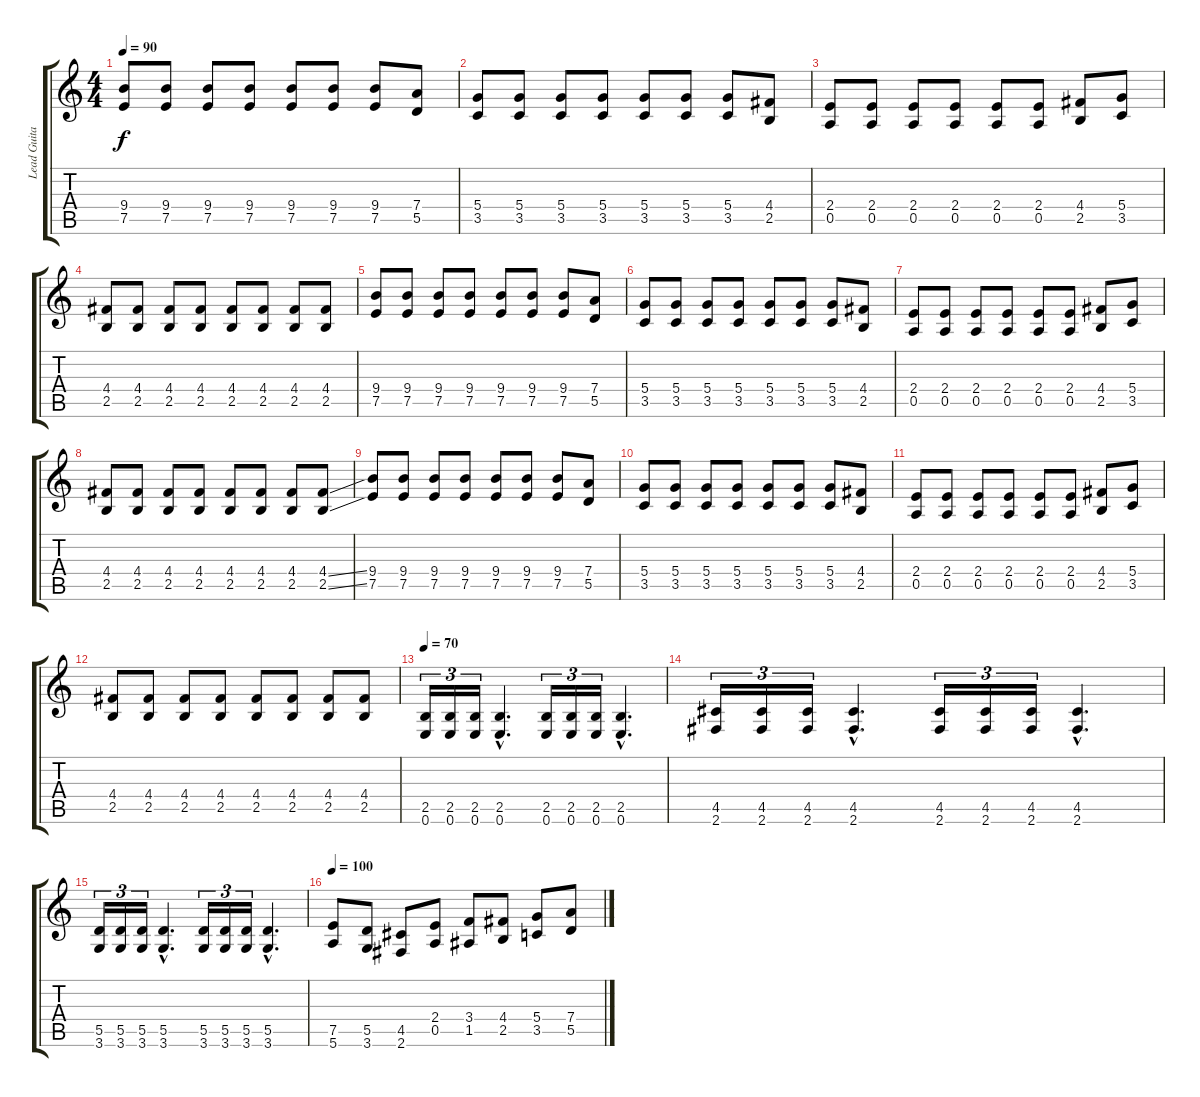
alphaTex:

\track ("Lead Guitar I" "Lead Guita") {instrument overdrivenguitar}
\staff {score tabs}
\tuning (E4 B3 G3 D3 A2 E2) {hide}
\ts (4 4)
\tempo 90
\clef g2
\ks c
(9.4 7.5).8{dy f} (9.4 7.5).8 (9.4 7.5).8 (9.4 7.5).8 (9.4 7.5).8 (9.4 7.5).8 (9.4 7.5).8 (7.4 5.5).8 |
(5.4 3.5).8 (5.4 3.5).8 (5.4 3.5).8 (5.4 3.5).8 (5.4 3.5).8 (5.4 3.5).8 (5.4 3.5).8 (4.4 2.5).8 |
(2.4 0.5).8 (2.4 0.5).8 (2.4 0.5).8 (2.4 0.5).8 (2.4 0.5).8 (2.4 0.5).8 (4.4 2.5).8 (5.4 3.5).8 |
(4.4 2.5).8 (4.4 2.5).8 (4.4 2.5).8 (4.4 2.5).8 (4.4 2.5).8 (4.4 2.5).8 (4.4 2.5).8 (4.4 2.5).8 |
(9.4 7.5).8 (9.4 7.5).8 (9.4 7.5).8 (9.4 7.5).8 (9.4 7.5).8 (9.4 7.5).8 (9.4 7.5).8 (7.4 5.5).8 |
(5.4 3.5).8 (5.4 3.5).8 (5.4 3.5).8 (5.4 3.5).8 (5.4 3.5).8 (5.4 3.5).8 (5.4 3.5).8 (4.4 2.5).8 |
(2.4 0.5).8 (2.4 0.5).8 (2.4 0.5).8 (2.4 0.5).8 (2.4 0.5).8 (2.4 0.5).8 (4.4 2.5).8 (5.4 3.5).8 |
(4.4 2.5).8 (4.4 2.5).8 (4.4 2.5).8 (4.4 2.5).8 (4.4 2.5).8 (4.4 2.5).8 (4.4 2.5).8 (4.4{ss} 2.5{ss}).8 |
(9.4 7.5).8 (9.4 7.5).8 (9.4 7.5).8 (9.4 7.5).8 (9.4 7.5).8 (9.4 7.5).8 (9.4 7.5).8 (7.4 5.5).8 |
(5.4 3.5).8 (5.4 3.5).8 (5.4 3.5).8 (5.4 3.5).8 (5.4 3.5).8 (5.4 3.5).8 (5.4 3.5).8 (4.4 2.5).8 |
(2.4 0.5).8 (2.4 0.5).8 (2.4 0.5).8 (2.4 0.5).8 (2.4 0.5).8 (2.4 0.5).8 (4.4 2.5).8 (5.4 3.5).8 |
(4.4 2.5).8 (4.4 2.5).8 (4.4 2.5).8 (4.4 2.5).8 (4.4 2.5).8 (4.4 2.5).8 (4.4 2.5).8 (4.4 2.5).8 |
\tempo 70
(2.5 0.6).16{tu (3 2)} (2.5 0.6).16{tu (3 2)} (2.5 0.6).16{tu (3 2)} (2.5{hac} 0.6{hac}).4{d} (2.5 0.6).16{tu (3 2)} (2.5 0.6).16{tu (3 2)} (2.5 0.6).16{tu (3 2)} (2.5{hac} 0.6{hac}).4{d} |
(4.5 2.6).16{tu (3 2)} (4.5 2.6).16{tu (3 2)} (4.5 2.6).16{tu (3 2)} (4.5{hac} 2.6{hac}).4{d} (4.5 2.6).16{tu (3 2)} (4.5 2.6).16{tu (3 2)} (4.5 2.6).16{tu (3 2)} (4.5{hac} 2.6{hac}).4{d} |
(5.5 3.6).16{tu (3 2)} (5.5 3.6).16{tu (3 2)} (5.5 3.6).16{tu (3 2)} (5.5{hac} 3.6{hac}).4{d} (5.5 3.6).16{tu (3 2)} (5.5 3.6).16{tu (3 2)} (5.5 3.6).16{tu (3 2)} (5.5{hac} 3.6{hac}).4{d} |
\tempo 100
(7.5 5.6).8 (5.5 3.6).8 (4.5 2.6).8 (2.4 0.5).8 (3.4 1.5).8 (4.4 2.5).8 (5.4 3.5).8 (7.4{ss} 5.5{ss}).8
